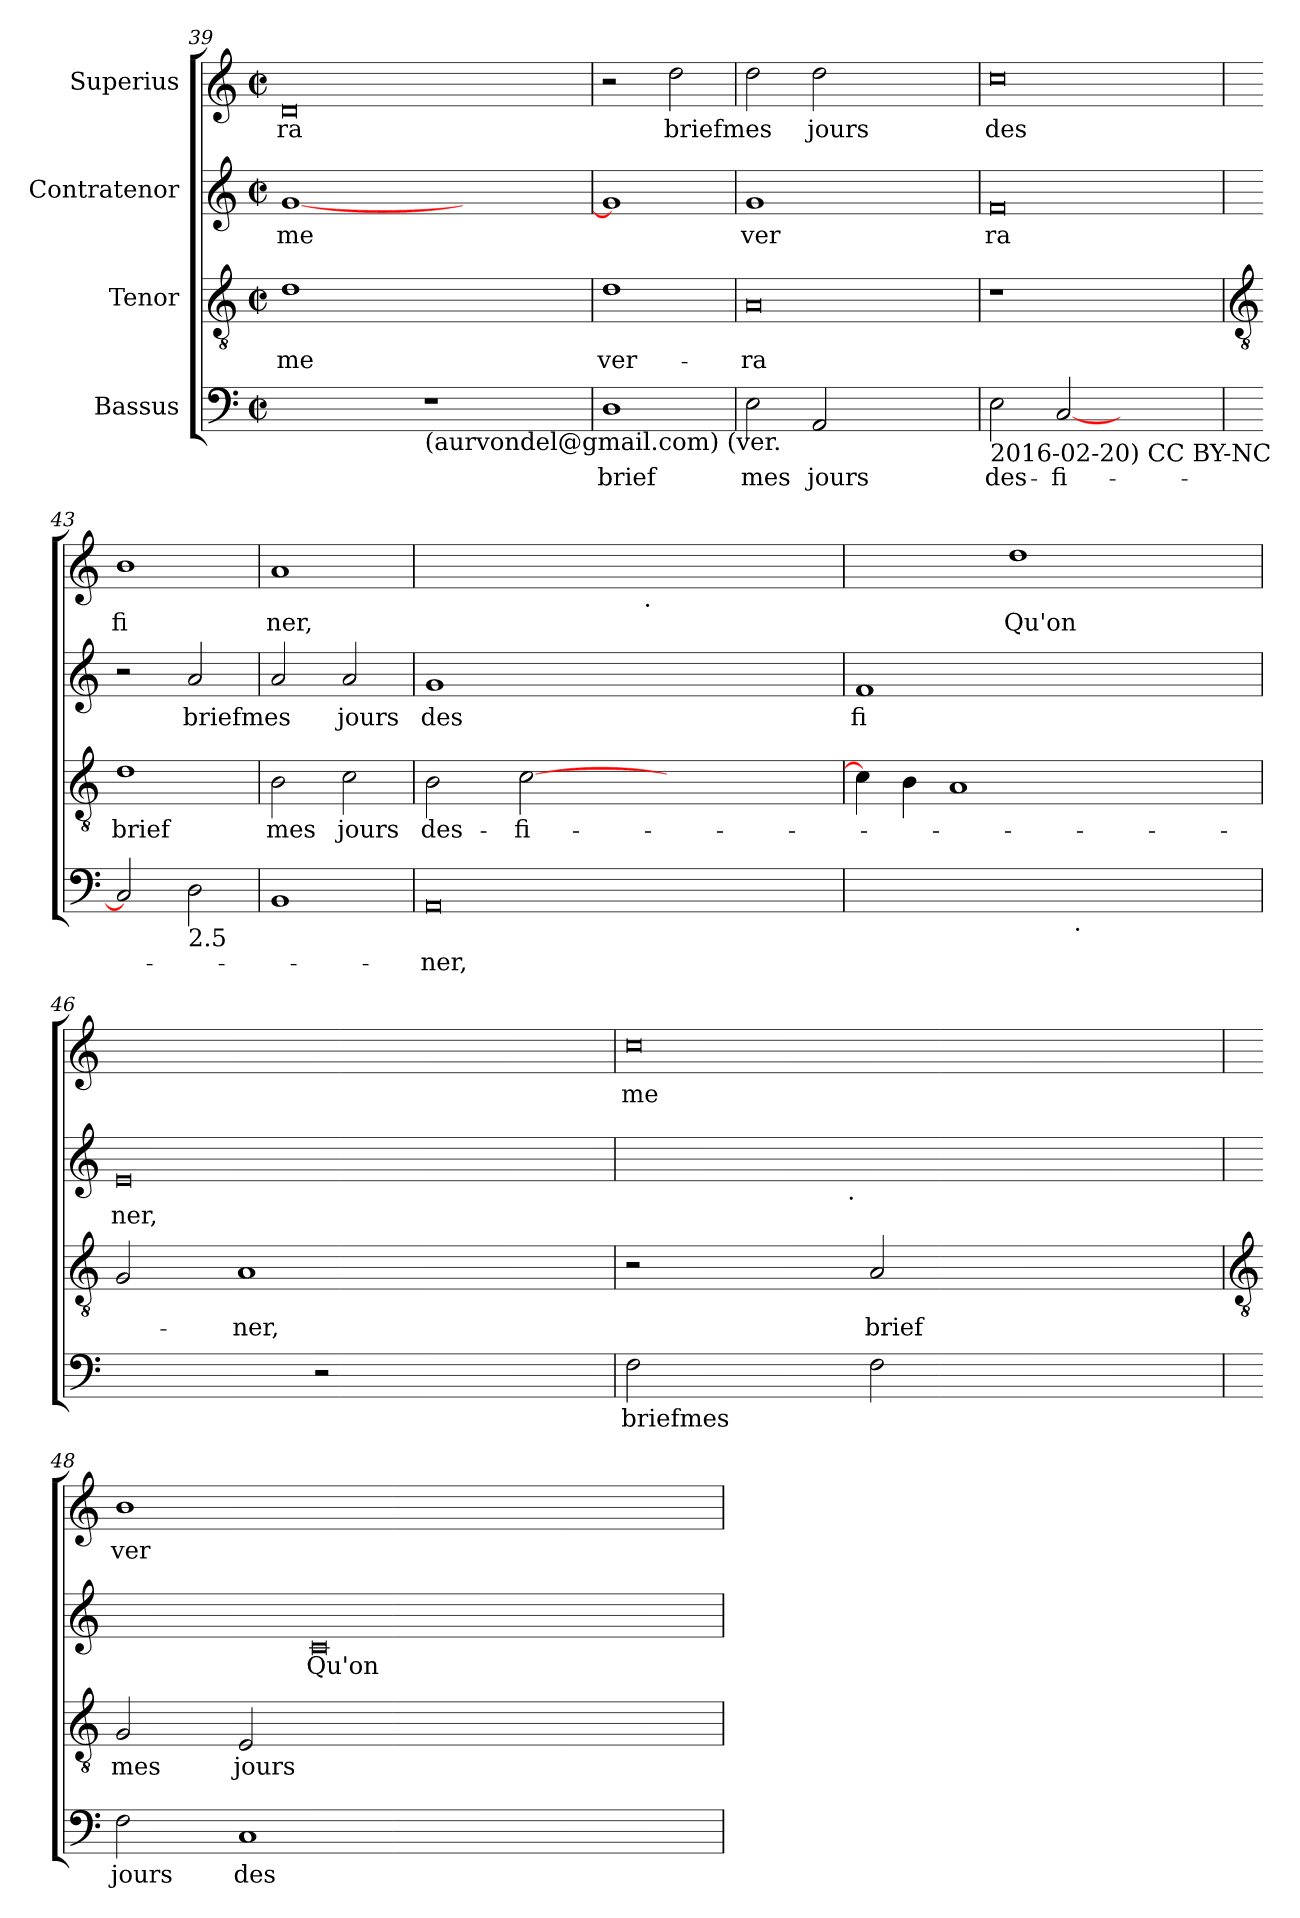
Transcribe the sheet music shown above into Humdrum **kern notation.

**kern	**text	**kern	**text	**kern	**text	**kern	**text
*part4	*part4	*part3	*part3	*part2	*part2	*part1	*part1
*staff4	*staff4	*staff3	*staff3	*staff2	*staff2	*staff1	*staff1
*I"Bassus	*	*I"Tenor	*	*I"Contratenor	*	*I"Superius	*
*clefF4	*	*clefGv2	*	*clefG2	*	*clefG2	*
*k[]	*	*k[]	*	*k[]	*	*k[]	*
*C:	*	*C:	*	*C:	*	*C:	*
*M2/2	*	*M2/2	*	*M2/2	*	*M2/2	*
*met(c|)	*	*met(c|)	*	*met(c|)	*	*met(c|)	*
=39	=39	=39	=39	=39	=39	=39	=39
!	!	!	!LO:LY:b	!	!LO:LY:b	!	!LO:LY:b
4ryy	.	1d	me	[1g	me	0d	ra
4ryy	.	.	.	.	.	.	.
4ryy	.	.	.	.	.	.	.
32ryy	.	.	.	.	.	.	.
!LO:TX:b:t=(aurvondel@gmail.com) (ver.	!	!	!	!	!	!	!
1r	.	.	.	.	.	.	.
.	.	1ryy	.	1ryy	.	.	.
8..ryy	.	.	.	.	.	.	.
!!LO:LB:g=z
=40	=40	=40	=40	=40	=40	=40	=40
!	!LO:LY:b	!	!LO:LY:b	!	!	!	!
1D	brief	1d	ver-	1g]	.	2r	.
!	!	!	!	!	!	!	!LO:LY:b
.	.	.	.	.	.	2dd\	briefmes
=41	=41	=41	=41	=41	=41	=41	=41
!	!LO:LY:b	!	!LO:LY:b	!	!LO:LY:b	!	!
2E\	mes	0A	-ra	1g	ver	2dd\	.
!	!LO:LY:b	!	!	!	!	!	!LO:LY:b
2AA/	jours	.	.	.	.	2dd\	jours
1ryy	.	.	.	1ryy	.	1ryy	.
=42	=42	=42	=42	=42	=42	=42	=42
!LO:TX:b:t=2016-02-20) CC BY-NC	!	!	!	!	!	!	!
!	!LO:LY:b	!	!	!	!LO:LY:b	!	!LO:LY:b
2E\	des-	1r	.	0f	ra	0cc	des
!	!LO:LY:b	!	!	!	!	!	!
[2C/	-fi-	.	.	.	.	.	.
1ryy	.	1ryy	.	.	.	.	.
!!LO:LB:g=z
=43	=43	=43	=43	=43	=43	=43	=43
*	*	*clefGv2	*	*	*	*	*
!	!	!	!LO:LY:b	!	!	!	!LO:LY:b
2C/]	.	1d	brief	2r	.	1b	fi
!LO:TX:b:t=2.5	!	!	!	!	!	!	!
!	!	!	!	!	!LO:LY:b	!	!
2D\	.	.	.	2a/	briefmes	.	.
!!LO:LB:g=z
=44	=44	=44	=44	=44	=44	=44	=44
!	!	!	!LO:LY:b	!	!	!	!LO:LY:b
1BB	.	2B\	mes	2a/	.	1a	ner,
!	!	!	!LO:LY:b	!	!LO:LY:b	!	!
.	.	2c\	jours	2a/	jours	.	.
=45	=45	=45	=45	=45	=45	=45	=45
!	!LO:LY:b	!	!LO:LY:b	!	!LO:LY:b	!	!
0AA	-ner,	2B\	des-	1g	des	4ryy	.
.	.	.	.	.	.	4ryy	.
!	!	!	!LO:LY:b	!	!	!	!
.	.	[2c\	-fi-	.	.	4ryy	.
.	.	.	.	.	.	32ryy	.
.	.	.	.	.	.	32ryy	.
.	.	.	.	.	.	32ryy	.
.	.	.	.	.	.	32ryy	.
.	.	.	.	.	.	32ryy	.
.	.	.	.	.	.	32ryy	.
!	!	!	!	!	!	!LO:TX:b:t=.	!
.	.	.	.	.	.	32ryy	.
.	.	.	.	.	.	4ryy	.
.	.	1ryy	.	1ryy	.	.	.
.	.	.	.	.	.	2ryy	.
.	.	.	.	.	.	4ryy	.
.	.	.	.	.	.	32ryy	.
!!LO:LB:g=z
=45A	=45A	=45A	=45A	=45A	=45A	=45A	=45A
!	!	!	!	!	!LO:LY:b	!	!
4ryy	.	4c\]	.	1f	fi	4ryy	.
4ryy	.	4B\	.	.	.	4ryy	.
4ryy	.	1A	.	.	.	4ryy	.
32ryy	.	.	.	.	.	32ryy	.
!	!	!	!	!	!	!	!LO:LY:b
32ryy	.	.	.	.	.	1dd	Qu'on
32ryy	.	.	.	.	.	.	.
32ryy	.	.	.	.	.	.	.
32ryy	.	.	.	.	.	.	.
32ryy	.	.	.	.	.	.	.
!LO:TX:b:t=.	!	!	!	!	!	!	!
32ryy	.	.	.	.	.	.	.
4ryy	.	.	.	.	.	.	.
.	.	.	.	2ryy	.	.	.
2ryy	.	.	.	.	.	.	.
.	.	4ryy	.	4ryy	.	.	.
16ryy	.	.	.	.	.	.	.
.	.	32ryy	.	32ryy	.	.	.
=46A	=46A	=46A	=46A	=46A	=46A	=46A	=46A
!	!	!	!	!	!LO:LY:b	!	!
4ryy	.	2G/	.	0e	ner,	4ryy	.
4ryy	.	.	.	.	.	4ryy	.
!	!	!	!LO:LY:b	!	!	!	!
4ryy	.	1A	-ner,	.	.	4ryy	.
32ryy	.	.	.	.	.	4ryy	.
2r	.	.	.	.	.	.	.
.	.	.	.	.	.	1ryy	.
2ryy	.	.	.	.	.	.	.
.	.	2ryy	.	.	.	.	.
8..ryy	.	.	.	.	.	.	.
=47A	=47A	=47A	=47A	=47A	=47A	=47A	=47A
!	!LO:LY:b	!	!	!	!	!	!LO:LY:b
2F\	briefmes	2r	.	4ryy	.	0cc	me
.	.	.	.	64ryy	.	.	.
.	.	.	.	64ryy	.	.	.
.	.	.	.	64ryy	.	.	.
.	.	.	.	64ryy	.	.	.
.	.	.	.	64ryy	.	.	.
.	.	.	.	64ryy	.	.	.
.	.	.	.	64ryy	.	.	.
.	.	.	.	64ryy	.	.	.
.	.	.	.	64ryy	.	.	.
.	.	.	.	64ryy	.	.	.
.	.	.	.	64ryy	.	.	.
.	.	.	.	64ryy	.	.	.
.	.	.	.	64ryy	.	.	.
.	.	.	.	64ryy	.	.	.
!	!	!	!	!LO:TX:b:t=.	!	!	!
.	.	.	.	64ryy	.	.	.
.	.	.	.	4ryy	.	.	.
!	!	!	!LO:LY:b	!	!	!	!
2F\	.	2A/	brief	.	.	.	.
.	.	.	.	4ryy	.	.	.
.	.	.	.	4ryy	.	.	.
1ryy	.	1ryy	.	.	.	.	.
.	.	.	.	2ryy	.	.	.
.	.	.	.	4ryy	.	.	.
.	.	.	.	64ryy	.	.	.
!!LO:LB:g=z
=48	=48	=48	=48	=48	=48	=48	=48
*	*	*clefGv2	*	*	*	*	*
!	!LO:LY:b	!	!LO:LY:b	!	!	!	!LO:LY:b
2F\	jours	2G/	mes	4ryy	.	1b	ver-
.	.	.	.	4ryy	.	.	.
!	!LO:LY:b	!	!LO:LY:b	!	!	!	!
1C	des	2E/	jours	4ryy	.	.	.
.	.	.	.	64ryy	.	.	.
!	!	!	!	!	!LO:LY:b	!	!
.	.	.	.	0c	Qu'on	.	.
.	.	1ryy	.	.	.	1ryy	.
1ryy	.	.	.	.	.	.	.
.	.	2ryy	.	.	.	2ryy	.
4ryy	.	4ryy	.	.	.	4ryy	.
64ryy	.	64ryy	.	.	.	64ryy	.
=	=	=	=	=	=	=	=
*-	*-	*-	*-	*-	*-	*-	*-
